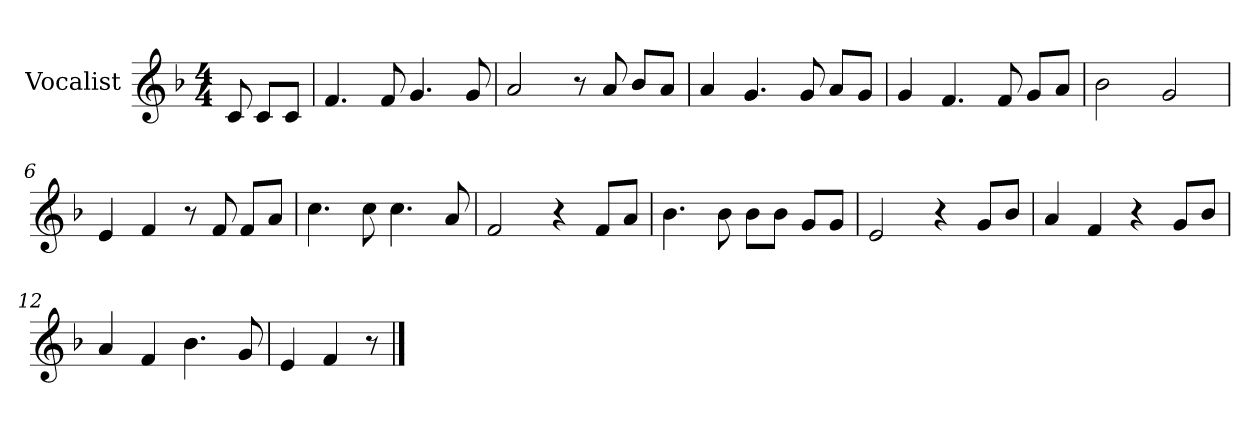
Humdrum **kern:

**kern
*part1
*staff1
*I"Vocalist
*k[b-]
*F:
*M4/4
=
8c
8cL
8cJ
=1
4.f
8f
4.g
8g
=2
2a
8r
8a
8b-L
8aJ
=3
4a
4.g
8g
8aL
8gJ
=4
4g
4.f
8f
8gL
8aJ
=5
2b-
2g
=6
4e
4f
8r
8f
8fL
8aJ
=7
4.cc
8cc
4.cc
8a
=8
2f
4r
8fL
8aJ
=9
4.b-
8b-
8b-L
8b-J
8gL
8gJ
=10
2e
4r
8gL
8b-J
=11
4a
4f
4r
8gL
8b-J
=12
4a
4f
4.b-
8g
=13
4e
4f
8r
==
*-
